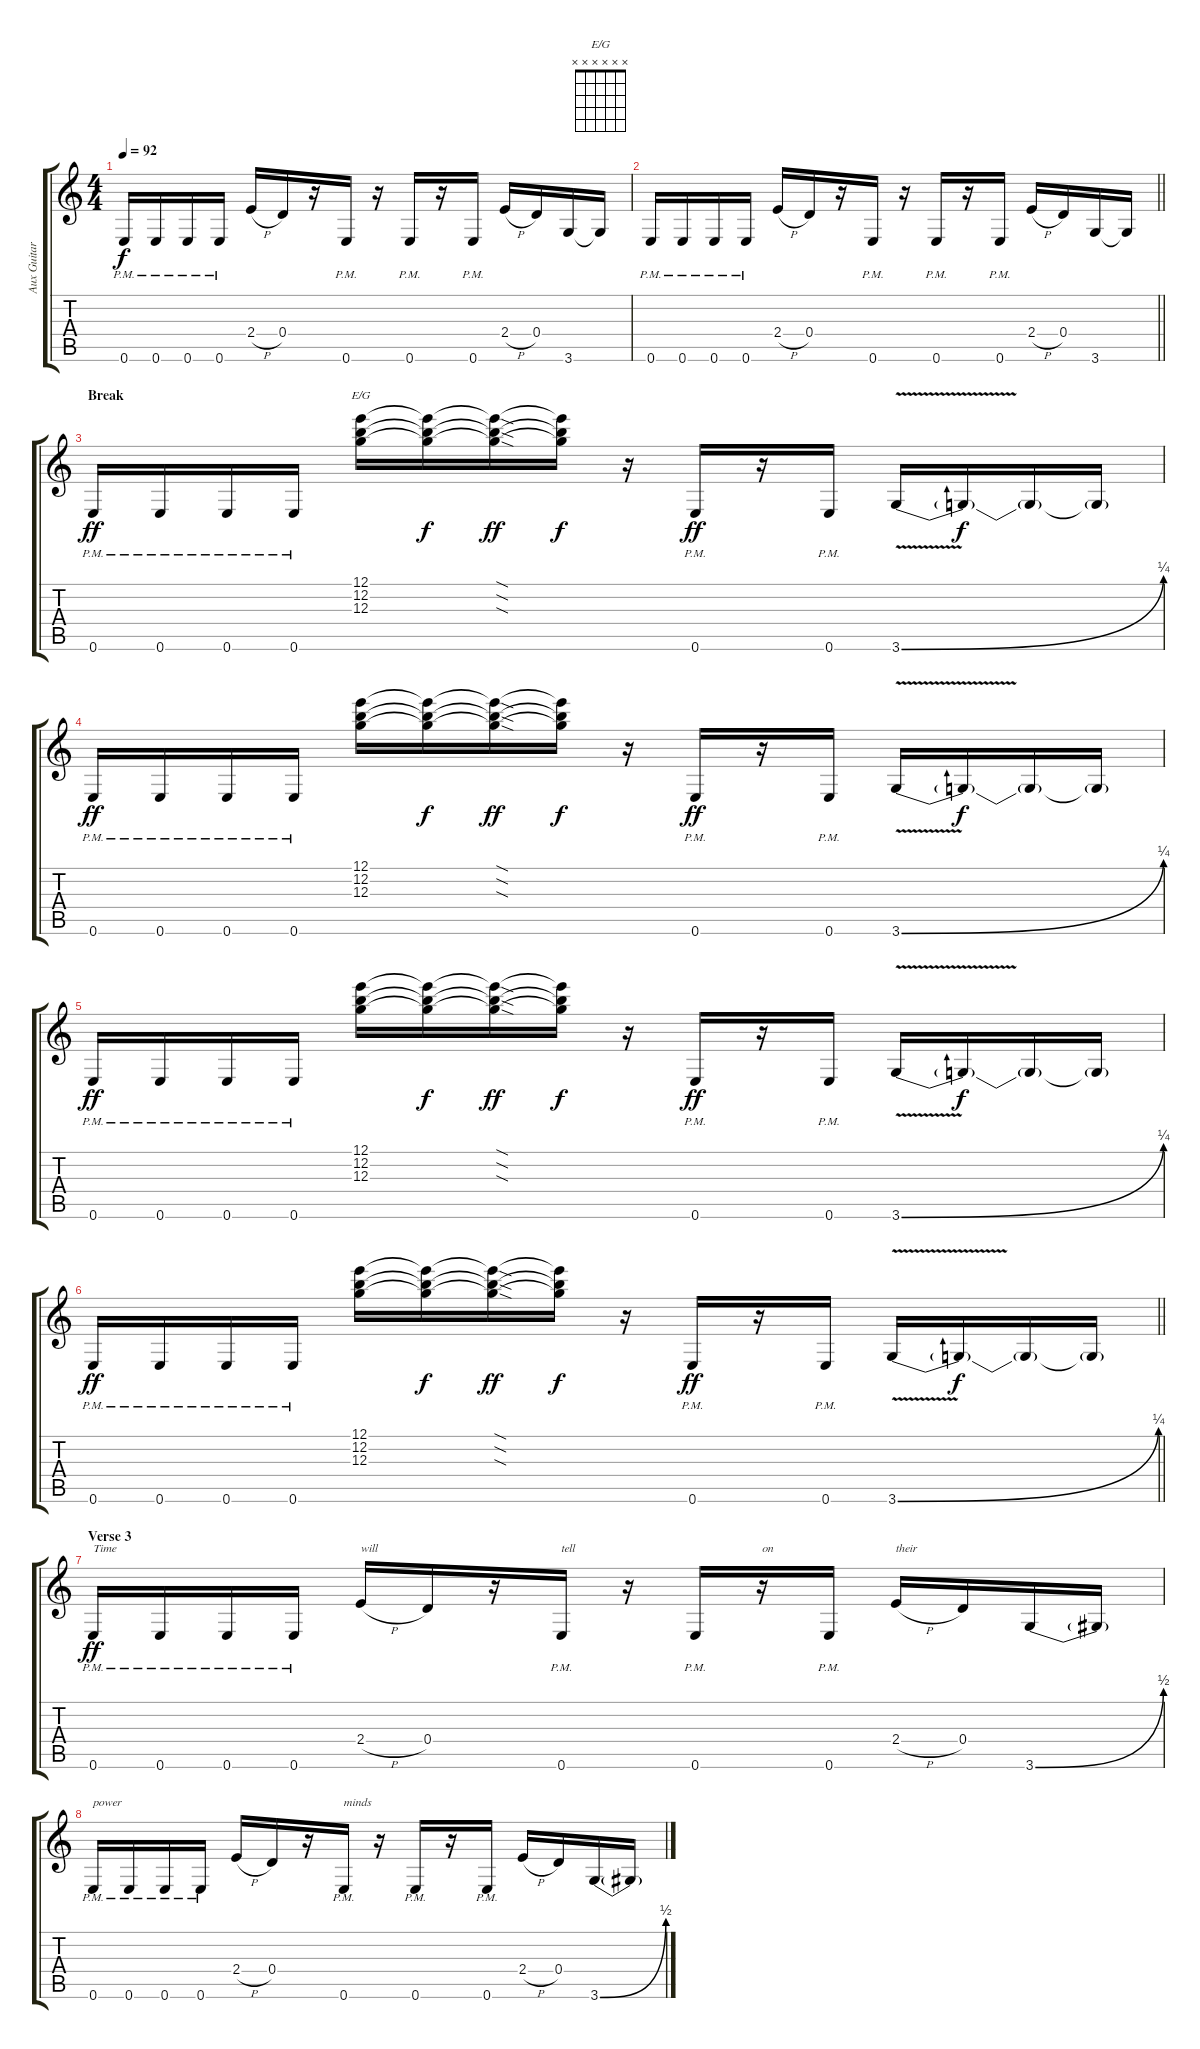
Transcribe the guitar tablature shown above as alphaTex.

\track ("Aux Guitar" "Aux Guitar") {instrument distortionguitar}
\staff {score tabs}
\tuning (E4 B3 G3 D3 A2 E2) {hide}
\chord ("E/G" x x x x x x)
\ts (4 4)
\tempo 92
\clef g2
\ks c
0.6{pm}.16{dy f} 0.6{pm}.16 0.6{pm}.16 0.6{pm}.16 2.4{h}.16 0.4.16 r.16 0.6{pm}.16 r.16 0.6{pm}.16 r.16 0.6{pm}.16 2.4{h}.16 0.4.16 3.6.16 3.6{t}.16 |
\barLineRight lightlight
0.6{pm}.16 0.6{pm}.16 0.6{pm}.16 0.6{pm}.16 2.4{h}.16 0.4.16 r.16 0.6{pm}.16 r.16 0.6{pm}.16 r.16 0.6{pm}.16 2.4{h}.16 0.4.16 3.6.16 3.6{t}.16 |
\section ("" "Break")
0.6{pm}.16{dy ff} 0.6{pm}.16 0.6{pm}.16 0.6{pm}.16 (12.1 12.2 12.3).16{ch "E/G"} (12.1{t} 12.2{t} 12.3{t}).16{dy f} (12.1{sod t} 12.2{sod t} 12.3{sod t}).16{dy ff} (12.1{t} 12.2{t} 12.3{t}).16{dy f} r.16 0.6{pm}.16{dy ff} r.16 0.6{pm}.16 3.6{be (bend 0 0 60 1) v}.16 3.6{t}.16{dy f} 3.6{t}.16 3.6{t}.16 |
0.6{pm}.16{dy ff} 0.6{pm}.16 0.6{pm}.16 0.6{pm}.16 (12.1 12.2 12.3).16 (12.1{t} 12.2{t} 12.3{t}).16{dy f} (12.1{sod t} 12.2{sod t} 12.3{sod t}).16{dy ff} (12.1{t} 12.2{t} 12.3{t}).16{dy f} r.16 0.6{pm}.16{dy ff} r.16 0.6{pm}.16 3.6{be (bend 0 0 60 1) v}.16 3.6{t}.16{dy f} 3.6{t}.16 3.6{t}.16 |
0.6{pm}.16{dy ff} 0.6{pm}.16 0.6{pm}.16 0.6{pm}.16 (12.1 12.2 12.3).16 (12.1{t} 12.2{t} 12.3{t}).16{dy f} (12.1{sod t} 12.2{sod t} 12.3{sod t}).16{dy ff} (12.1{t} 12.2{t} 12.3{t}).16{dy f} r.16 0.6{pm}.16{dy ff} r.16 0.6{pm}.16 3.6{be (bend 0 0 60 1) v}.16 3.6{t}.16{dy f} 3.6{t}.16 3.6{t}.16 |
\barLineRight lightlight
0.6{pm}.16{dy ff} 0.6{pm}.16 0.6{pm}.16 0.6{pm}.16 (12.1 12.2 12.3).16 (12.1{t} 12.2{t} 12.3{t}).16{dy f} (12.1{sod t} 12.2{sod t} 12.3{sod t}).16{dy ff} (12.1{t} 12.2{t} 12.3{t}).16{dy f} r.16 0.6{pm}.16{dy ff} r.16 0.6{pm}.16 3.6{be (bend 0 0 60 1) v}.16 3.6{t}.16{dy f} 3.6{t}.16 3.6{t}.16 |
\section ("" "Verse 3")
0.6{pm}.16{txt "Time" dy ff} 0.6{pm}.16 0.6{pm}.16 0.6{pm}.16 2.4{h}.16{txt "will"} 0.4.16 r.16 0.6{pm}.16{txt "tell"} r.16 0.6{pm}.16 r.16{txt "on"} 0.6{pm}.16 2.4{h}.16{txt "their"} 0.4.16 3.6{be (bend 0 0 60 2)}.16 3.6{t}.16 |
0.6{pm}.16{txt "power"} 0.6{pm}.16 0.6{pm}.16 0.6{pm}.16 2.4{h}.16 0.4.16 r.16 0.6{pm}.16{txt "minds"} r.16 0.6{pm}.16 r.16 0.6{pm}.16 2.4{h}.16 0.4.16 3.6{be (bend 0 0 60 2)}.16 3.6{t}.16
